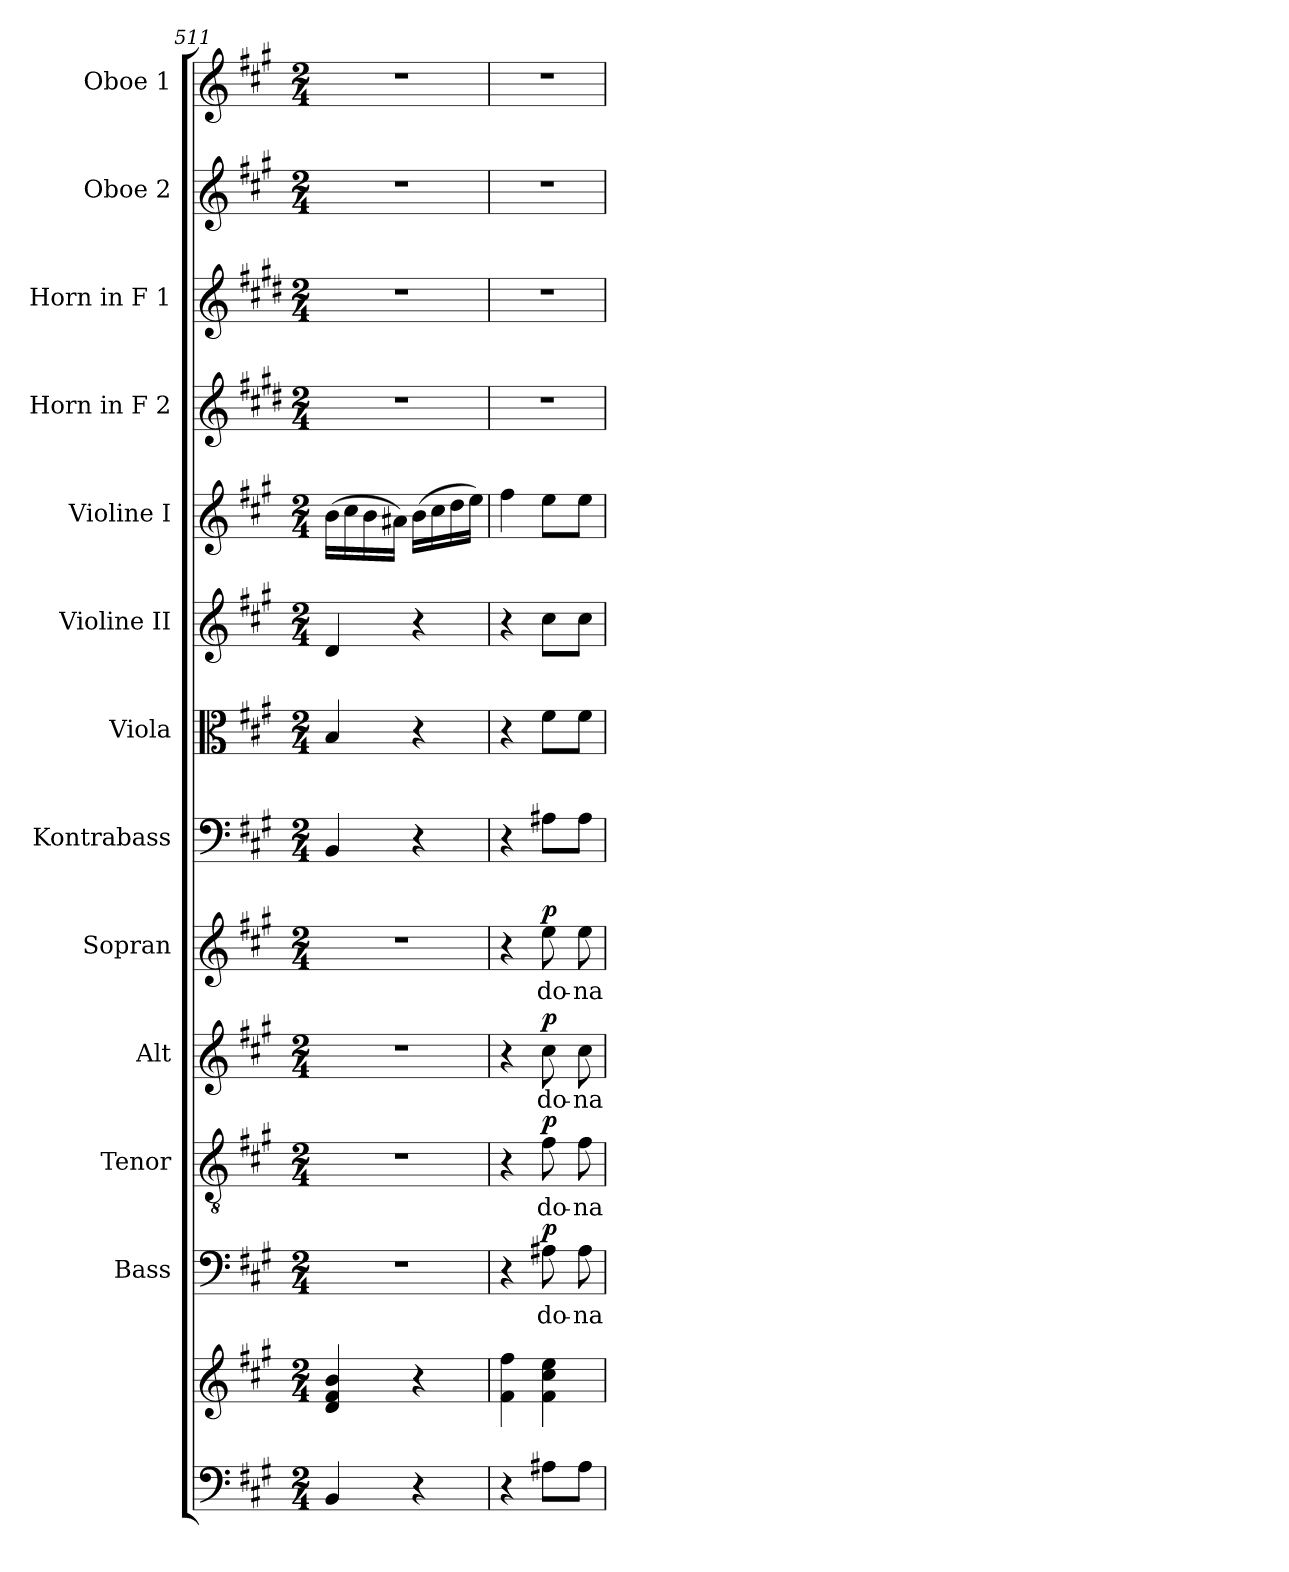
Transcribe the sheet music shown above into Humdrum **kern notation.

**kern	**kern	**kern	**text	**dynam	**kern	**text	**dynam	**kern	**text	**dynam	**kern	**text	**dynam	**kern	**kern	**kern	**kern	**kern	**kern	**kern	**kern
*part13	*part13	*part12	*part12	*part12	*part11	*part11	*part11	*part10	*part10	*part10	*part9	*part9	*part9	*part8	*part7	*part6	*part5	*part4	*part3	*part2	*part1
*staff14	*staff13	*staff12	*staff12	*staff12	*staff11	*staff11	*staff11	*staff10	*staff10	*staff10	*staff9	*staff9	*staff9	*staff8	*staff7	*staff6	*staff5	*staff4	*staff3	*staff2	*staff1
*	*	*I"Bass	*	*	*I"Tenor	*	*	*I"Alt	*	*	*I"Sopran	*	*	*I"Kontrabass	*I"Viola	*I"Violine II	*I"Violine I	*I"Horn in F 2	*I"Horn in F 1	*I"Oboe 2	*I"Oboe 1
*	*	*I'B.	*	*	*I'T.	*	*	*I'A.	*	*	*I'S.	*	*	*I'Kb.	*I'Vla.	*I'Vl. II	*I'Vl. I	*	*	*I'Ob.. 2	*I'Ob. 1
*clefF4	*clefG2	*clefF4	*	*	*clefGv2	*	*	*clefG2	*	*	*clefG2	*	*	*clefF4	*clefC3	*clefG2	*clefG2	*clefG2	*clefG2	*clefG2	*clefG2
*	*	*	*	*	*	*	*	*	*	*	*	*	*	*ITrd7c12	*	*	*	*ITrd4c7	*ITrd4c7	*	*
*k[f#c#g#]	*k[f#c#g#]	*k[f#c#g#]	*	*	*k[f#c#g#]	*	*	*k[f#c#g#]	*	*	*k[f#c#g#]	*	*	*k[f#c#g#]	*k[f#c#g#]	*k[f#c#g#]	*k[f#c#g#]	*k[f#c#g#]	*k[f#c#g#]	*k[f#c#g#]	*k[f#c#g#]
*A:	*A:	*A:	*	*	*A:	*	*	*A:	*	*	*A:	*	*	*A:	*A:	*A:	*A:	*A:	*A:	*A:	*A:
*M2/4	*M2/4	*M2/4	*	*	*M2/4	*	*	*M2/4	*	*	*M2/4	*	*	*M2/4	*M2/4	*M2/4	*M2/4	*M2/4	*M2/4	*M2/4	*M2/4
=511	=511	=511	=511	=511	=511	=511	=511	=511	=511	=511	=511	=511	=511	=511	=511	=511	=511	=511	=511	=511	=511
4BB/	4d/ 4f#/ 4b/	2r	.	.	2r	.	.	2r	.	.	2r	.	.	4BBB/	4B/	4d/	(>16b\LL	2r	2r	2r	2r
.	.	.	.	.	.	.	.	.	.	.	.	.	.	.	.	.	16cc#\	.	.	.	.
.	.	.	.	.	.	.	.	.	.	.	.	.	.	.	.	.	16b\	.	.	.	.
.	.	.	.	.	.	.	.	.	.	.	.	.	.	.	.	.	16a#X\JJ)	.	.	.	.
4r	4r	.	.	.	.	.	.	.	.	.	.	.	.	4r	4r	4r	(>16b\LL	.	.	.	.
.	.	.	.	.	.	.	.	.	.	.	.	.	.	.	.	.	16cc#\	.	.	.	.
.	.	.	.	.	.	.	.	.	.	.	.	.	.	.	.	.	16dd\	.	.	.	.
.	.	.	.	.	.	.	.	.	.	.	.	.	.	.	.	.	16ee\JJ)	.	.	.	.
=512	=512	=512	=512	=512	=512	=512	=512	=512	=512	=512	=512	=512	=512	=512	=512	=512	=512	=512	=512	=512	=512
4r	4f#\ 4ff#\	4r	.	.	4r	.	.	4r	.	.	4r	.	.	4r	4r	4r	4ff#\	2r	2r	2r	2r
!	!	!	!LO:LY:b	!LO:DY:a	!	!LO:LY:b	!LO:DY:a	!	!LO:LY:b	!LO:DY:a	!	!LO:LY:b	!LO:DY:a	!	!	!	!	!	!	!	!
8A#X\L	4f#\ 4cc#\ 4ee\	8A#X\	do-	p	8f#\	do-	p	8cc#\	do-	p	8ee\	do-	p	8AA#X\L	8f#\L	8cc#\L	8ee\L	.	.	.	.
!	!	!	!LO:LY:b	!	!	!LO:LY:b	!	!	!LO:LY:b	!	!	!LO:LY:b	!	!	!	!	!	!	!	!	!
8A#\J	.	8A#\	-na	.	8f#\	-na	.	8cc#\	-na	.	8ee\	-na	.	8AA#\J	8f#\J	8cc#\J	8ee\J	.	.	.	.
=	=	=	=	=	=	=	=	=	=	=	=	=	=	=	=	=	=	=	=	=	=
*-	*-	*-	*-	*-	*-	*-	*-	*-	*-	*-	*-	*-	*-	*-	*-	*-	*-	*-	*-	*-	*-
